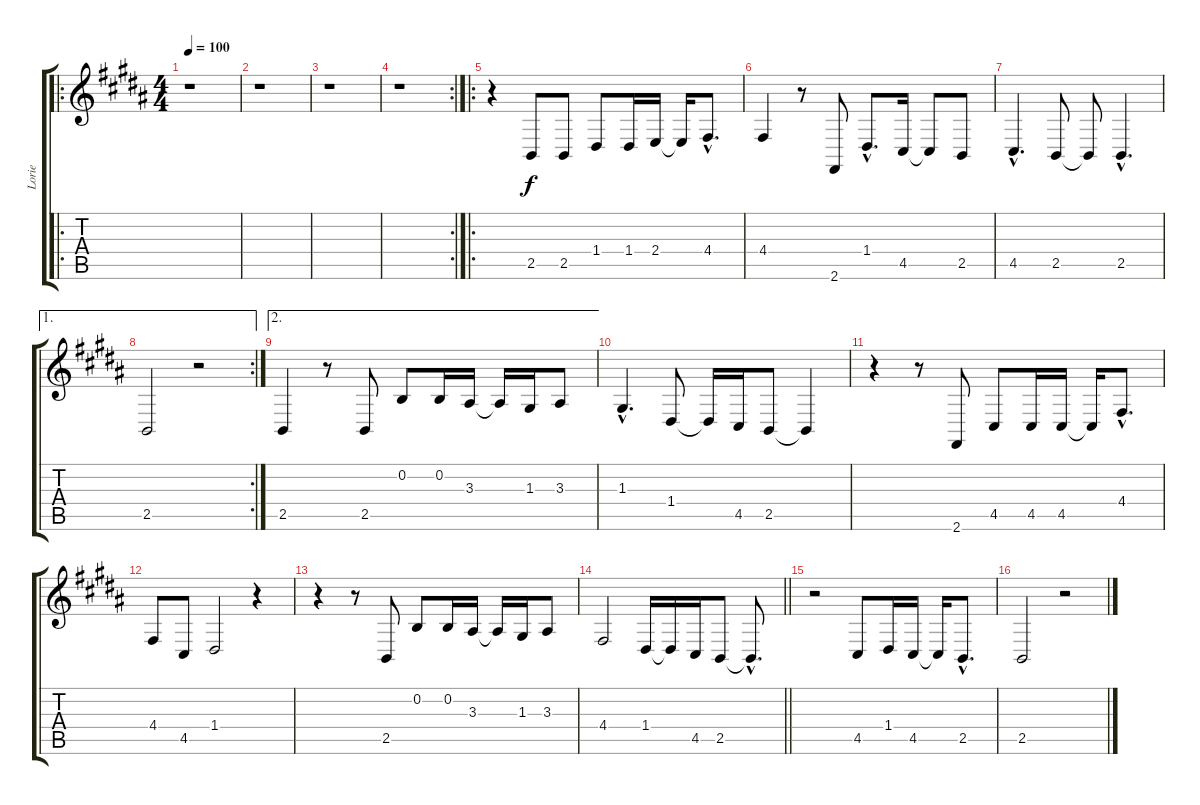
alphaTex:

\track ("Lorie" "Lorie") {instrument electricgrandpiano}
\staff {score tabs}
\tuning (E4 B3 G3 D3 A2 E2) {hide}
\ro
\ts (4 4)
\tempo 100
\clef g2
\ks b
r.1{dy f instrument electricgrandpiano} |
r.1 |
r.1 |
\rc 2
r.1 |
\ro
r.4 2.5.8 2.5.8 1.4.8 1.4.16 2.4.16 2.4{t}.16 4.4{hac}.8{d} |
4.4.4 r.8 2.6.8 1.4{hac}.8{d} 4.5.16 4.5{t}.8 2.5.8 |
4.5{hac}.4{d} 2.5.8 2.5{t}.8 2.5{hac}.4{d} |
\ae 1
\rc 2
2.5.2 r.2 |
\ae 2
2.5.4 r.8 2.5.8 0.2.8 0.2.16 3.3.16 3.3{t}.16 1.3.16 3.3.8 |
1.3{hac}.4{d} 1.4.8 1.4{t}.16 4.5.16 2.5.8 2.5{t}.4 |
r.4 r.8 2.6.8 4.5.8 4.5.16 4.5.16 4.5{t}.16 4.4{hac}.8{d} |
4.4.8 4.5.8 1.4.2 r.4 |
r.4 r.8 2.5.8 0.2.8 0.2.16 3.3.16 3.3{t}.16 1.3.16 3.3.8 |
\barLineRight lightlight
4.4.2 1.4.16 1.4{t}.16 4.5.16 2.5.8 2.5{hac t}.8{d} |
r.2 4.5.8 1.4.16 4.5.16 4.5{t}.16 2.5{hac}.8{d} |
2.5.2 r.2
